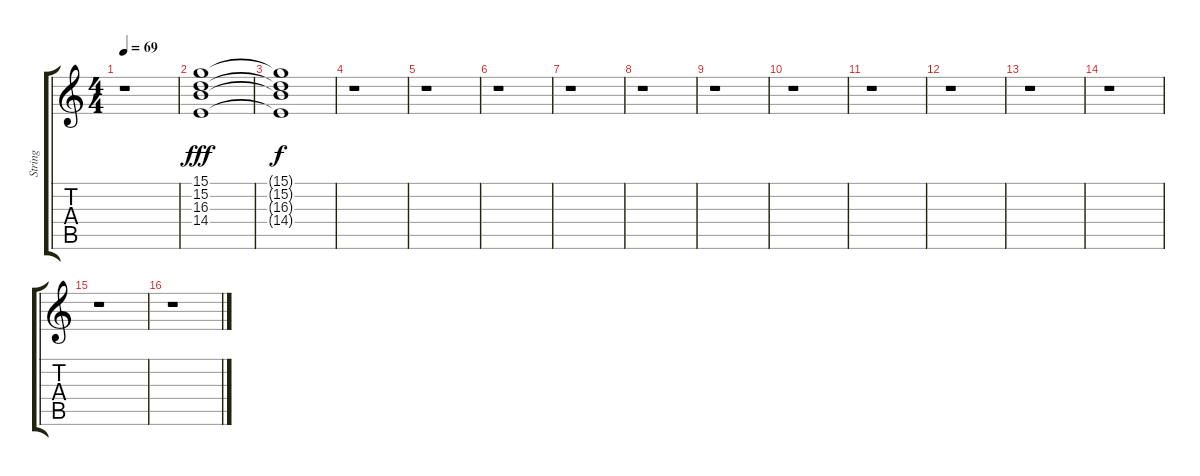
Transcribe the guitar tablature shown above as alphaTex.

\track ("String" "String") {instrument stringensemble1}
\staff {score tabs}
\tuning (E4 B3 G3 D3 A2 E2) {hide}
\ts (4 4)
\tempo 69
\clef g2
\ks c
r.1{dy f} |
(15.1 15.2 16.3 14.4).1{dy fff} |
(15.1{t} 15.2{t} 16.3{t} 14.4{t}).1{dy f} |
r.1 |
r.1 |
r.1 |
r.1 |
r.1 |
r.1 |
r.1 |
r.1 |
r.1 |
r.1 |
r.1 |
r.1 |
r.1
